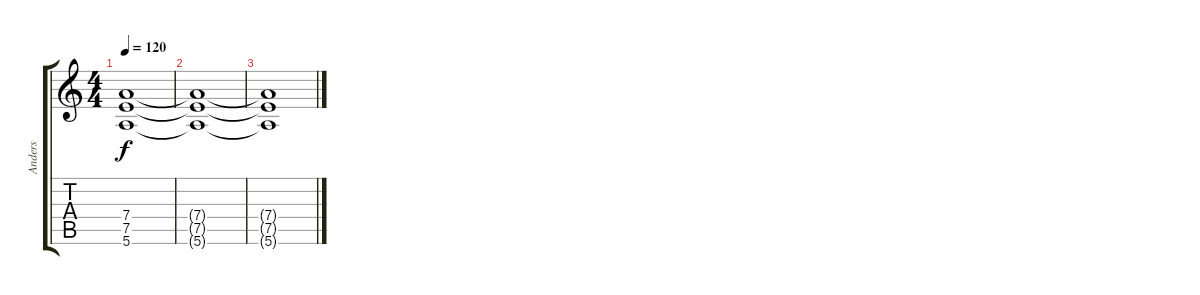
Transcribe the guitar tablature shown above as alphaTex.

\track ("Anders" "Anders") {instrument distortionguitar}
\staff {score tabs}
\tuning (E4 B3 G3 D3 A2 E2) {hide}
\ts (4 4)
\tempo 120
\clef g2
\ks c
(7.4{t} 7.5{t} 5.6{t}).1{dy f} |
(7.4{t} 7.5{t} 5.6{t}).1 |
(7.4{t} 7.5{t} 5.6{t}).1
